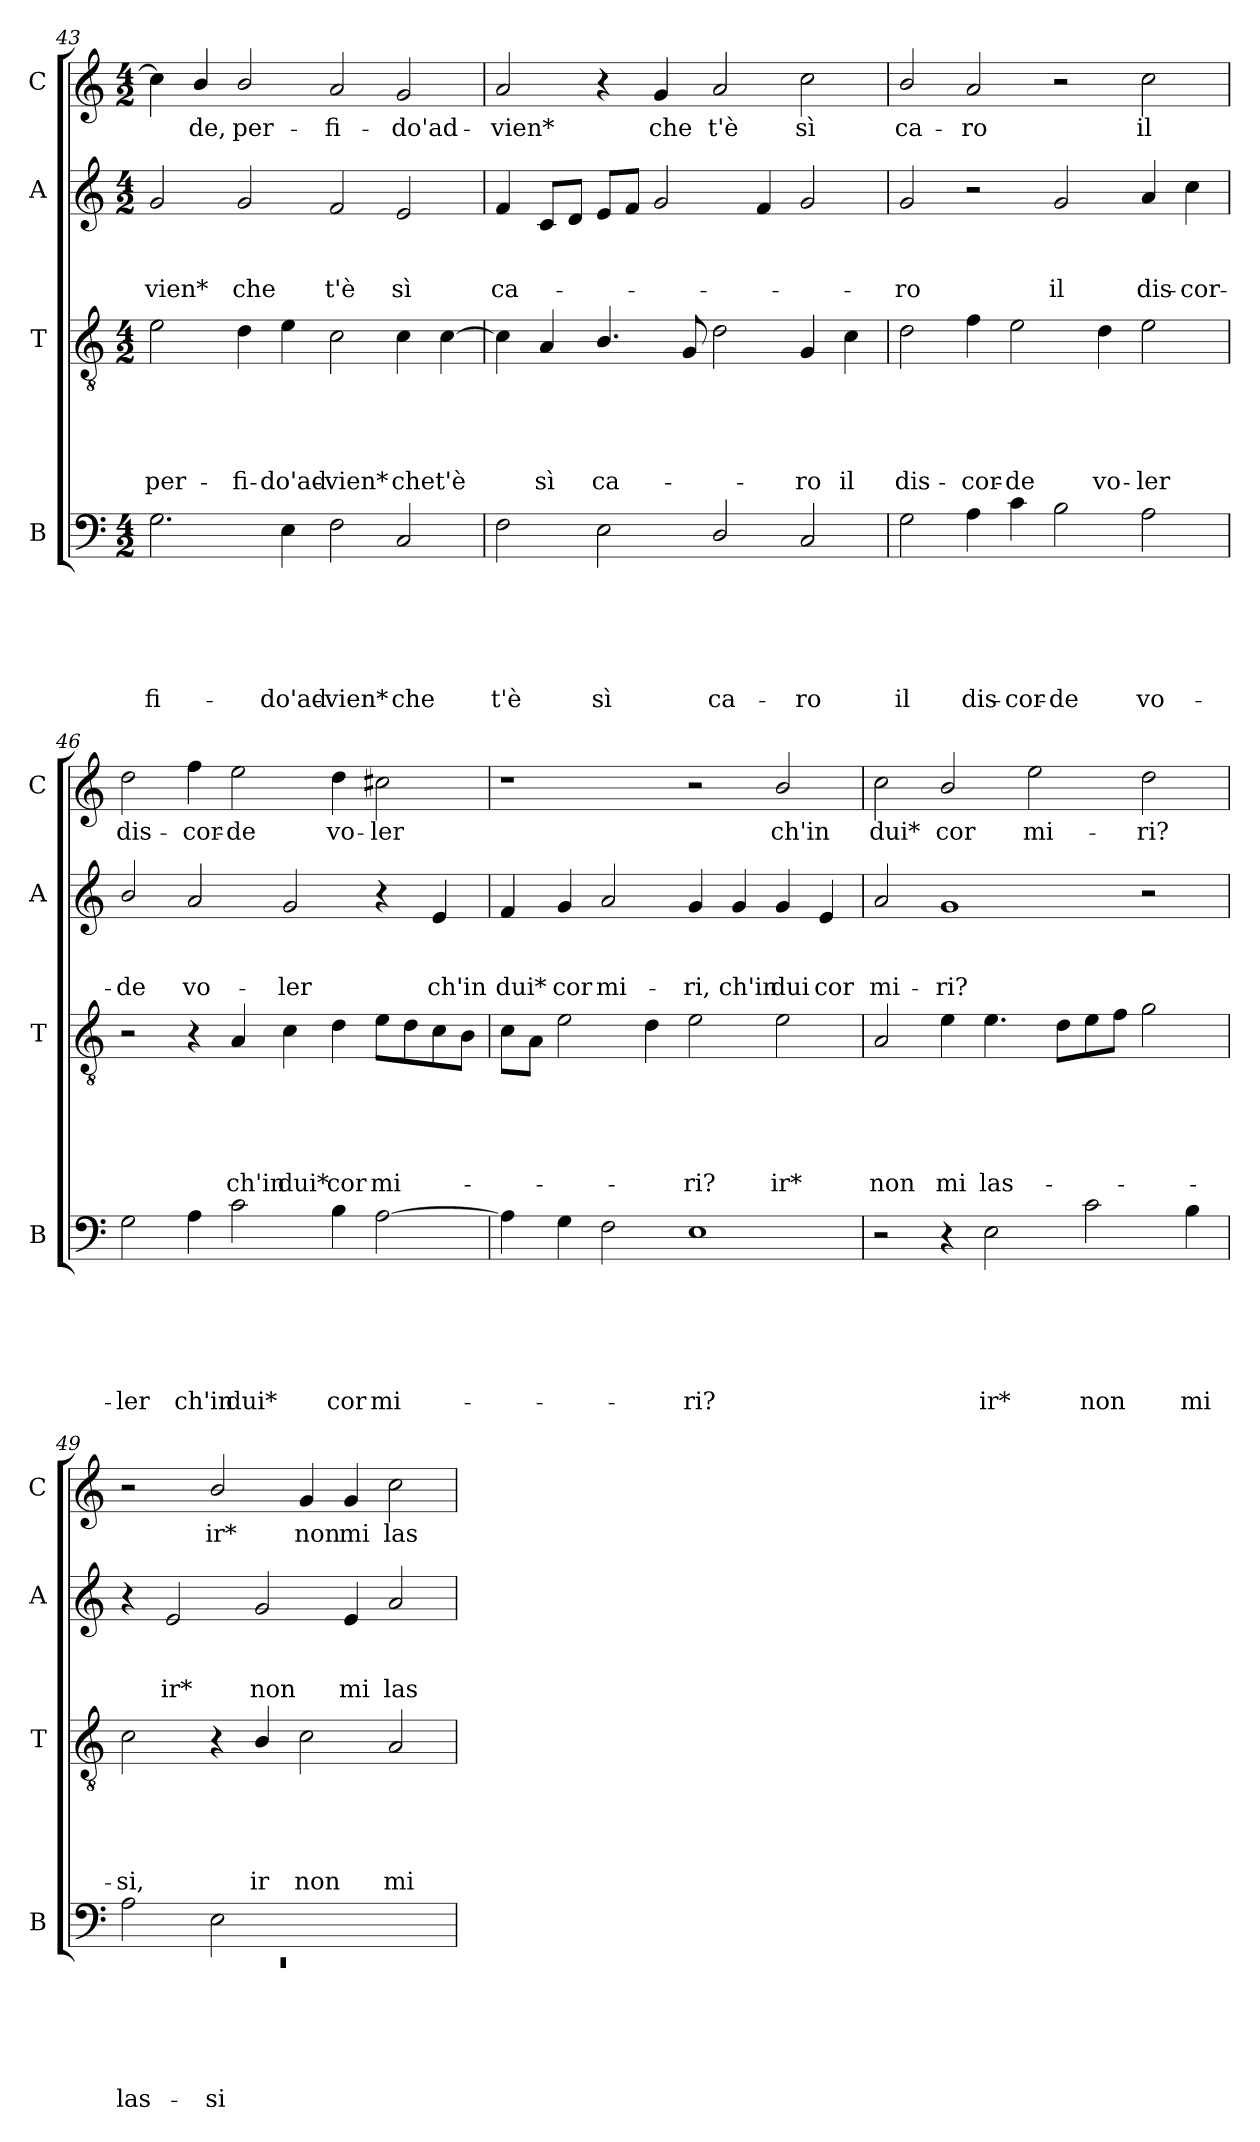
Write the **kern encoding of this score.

**kern	**text	**text	**text	**text	**text	**text	**kern	**text	**text	**text	**text	**text	**kern	**text	**text	**text	**kern	**text
*part4	*part4	*part4	*part4	*part4	*part4	*part4	*part3	*part3	*part3	*part3	*part3	*part3	*part2	*part2	*part2	*part2	*part1	*part1
*staff4	*staff4	*staff4	*staff4	*staff4	*staff4	*staff4	*staff3	*staff3	*staff3	*staff3	*staff3	*staff3	*staff2	*staff2	*staff2	*staff2	*staff1	*staff1
*I"B	*	*	*	*	*	*	*I"T	*	*	*	*	*	*I"A	*	*	*	*I"C	*
*I'B	*	*	*	*	*	*	*I'T	*	*	*	*	*	*I'A	*	*	*	*I'C	*
*clefF4	*	*	*	*	*	*	*clefGv2	*	*	*	*	*	*clefG2	*	*	*	*clefG2	*
*k[]	*	*	*	*	*	*	*k[]	*	*	*	*	*	*k[]	*	*	*	*k[]	*
*C:	*	*	*	*	*	*	*C:	*	*	*	*	*	*C:	*	*	*	*C:	*
*M4/2	*	*	*	*	*	*	*M4/2	*	*	*	*	*	*M4/2	*	*	*	*M4/2	*
=43	=43	=43	=43	=43	=43	=43	=43	=43	=43	=43	=43	=43	=43	=43	=43	=43	=43	=43
!	!	!	!	!	!	!LO:LY:b	!	!	!	!	!	!LO:LY:b	!	!	!	!LO:LY:b	!	!
2.G\	.	.	.	.	.	-fi-	2e\	.	.	.	.	per-	2g/	.	.	-vien*	4cc\]	.
!	!	!	!	!	!	!	!	!	!	!	!	!	!	!	!	!	!	!LO:LY:b
.	.	.	.	.	.	.	.	.	.	.	.	.	.	.	.	.	4b/	-de,
!	!	!	!	!	!	!	!	!	!	!	!	!LO:LY:b	!	!	!	!LO:LY:b	!	!LO:LY:b
.	.	.	.	.	.	.	4d\	.	.	.	.	-fi-	2g/	.	.	che	2b/	per-
!	!	!	!	!	!	!LO:LY:b	!	!	!	!	!	!LO:LY:b	!	!	!	!	!	!
4E\	.	.	.	.	.	-do'ad-	4e\	.	.	.	.	-do'ad-	.	.	.	.	.	.
!	!	!	!	!	!	!LO:LY:b	!	!	!	!	!	!LO:LY:b	!	!	!	!LO:LY:b	!	!LO:LY:b
2F\	.	.	.	.	.	-vien*	2c\	.	.	.	.	-vien*	2f/	.	.	t'è	2a/	-fi-
!	!	!	!	!	!	!LO:LY:b	!	!	!	!	!	!LO:LY:b	!	!	!	!LO:LY:b	!	!LO:LY:b
2C/	.	.	.	.	.	che	4c\	.	.	.	.	che	2e/	.	.	sì	2g/	-do'ad-
!	!	!	!	!	!	!	!	!	!	!	!	!LO:LY:b	!	!	!	!	!	!
.	.	.	.	.	.	.	[>4c\	.	.	.	.	t'è	.	.	.	.	.	.
!!LO:PB:g=z
=44	=44	=44	=44	=44	=44	=44	=44	=44	=44	=44	=44	=44	=44	=44	=44	=44	=44	=44
!	!	!	!	!	!	!LO:LY:b	!	!	!	!	!	!	!	!	!	!LO:LY:b	!	!LO:LY:b
2F\	.	.	.	.	.	t'è	4c\]	.	.	.	.	.	4f/	.	.	ca-	2a/	-vien*
!	!	!	!	!	!	!	!	!	!	!	!	!LO:LY:b	!	!	!	!	!	!
.	.	.	.	.	.	.	4A/	.	.	.	.	sì	8c/L	.	.	.	.	.
.	.	.	.	.	.	.	.	.	.	.	.	.	8d/J	.	.	.	.	.
!	!	!	!	!	!	!LO:LY:b	!	!	!	!	!	!LO:LY:b	!	!	!	!	!	!
2E\	.	.	.	.	.	sì	4.B/	.	.	.	.	ca-	8e/L	.	.	.	4r	.
.	.	.	.	.	.	.	.	.	.	.	.	.	8f/J	.	.	.	.	.
!	!	!	!	!	!	!	!	!	!	!	!	!	!	!	!	!	!	!LO:LY:b
.	.	.	.	.	.	.	.	.	.	.	.	.	2g/	.	.	.	4g/	che
.	.	.	.	.	.	.	8G/	.	.	.	.	.	.	.	.	.	.	.
!	!	!	!	!	!	!LO:LY:b	!	!	!	!	!	!	!	!	!	!	!	!LO:LY:b
2D/	.	.	.	.	.	ca-	2d\	.	.	.	.	.	.	.	.	.	2a/	t'è
.	.	.	.	.	.	.	.	.	.	.	.	.	4f/	.	.	.	.	.
!	!	!	!	!	!	!LO:LY:b	!	!	!	!	!	!LO:LY:b	!	!	!	!	!	!LO:LY:b
2C/	.	.	.	.	.	-ro	4G/	.	.	.	.	-ro	2g/	.	.	.	2cc\	sì
!	!	!	!	!	!	!	!	!	!	!	!	!LO:LY:b	!	!	!	!	!	!
.	.	.	.	.	.	.	4c\	.	.	.	.	il	.	.	.	.	.	.
=45	=45	=45	=45	=45	=45	=45	=45	=45	=45	=45	=45	=45	=45	=45	=45	=45	=45	=45
!	!	!	!	!	!	!LO:LY:b	!	!	!	!	!	!LO:LY:b	!	!	!	!LO:LY:b	!	!LO:LY:b
2G\	.	.	.	.	.	il	2d\	.	.	.	.	dis-	2g/	.	.	-ro	2b/	ca-
!	!	!	!	!	!	!LO:LY:b	!	!	!	!	!	!LO:LY:b	!	!	!	!	!	!LO:LY:b
4A\	.	.	.	.	.	dis-	4f\	.	.	.	.	-cor-	2r	.	.	.	2a/	-ro
!	!	!	!	!	!	!LO:LY:b	!	!	!	!	!	!LO:LY:b	!	!	!	!	!	!
4c\	.	.	.	.	.	-cor-	2e\	.	.	.	.	-de	.	.	.	.	.	.
!	!	!	!	!	!	!LO:LY:b	!	!	!	!	!	!	!	!	!	!LO:LY:b	!	!
2B\	.	.	.	.	.	-de	.	.	.	.	.	.	2g/	.	.	il	2r	.
!	!	!	!	!	!	!	!	!	!	!	!	!LO:LY:b	!	!	!	!	!	!
.	.	.	.	.	.	.	4d\	.	.	.	.	vo-	.	.	.	.	.	.
!	!	!	!	!	!	!LO:LY:b	!	!	!	!	!	!LO:LY:b	!	!	!	!LO:LY:b	!	!LO:LY:b
2A\	.	.	.	.	.	vo-	2e\	.	.	.	.	-ler	4a/	.	.	dis-	2cc\	il
!	!	!	!	!	!	!	!	!	!	!	!	!	!	!	!	!LO:LY:b	!	!
.	.	.	.	.	.	.	.	.	.	.	.	.	4cc\	.	.	-cor-	.	.
=46	=46	=46	=46	=46	=46	=46	=46	=46	=46	=46	=46	=46	=46	=46	=46	=46	=46	=46
!	!	!	!	!	!	!LO:LY:b	!	!	!	!	!	!	!	!	!	!LO:LY:b	!	!LO:LY:b
2G\	.	.	.	.	.	-ler	2r	.	.	.	.	.	2b/	.	.	-de	2dd\	dis-
!	!	!	!	!	!	!LO:LY:b	!	!	!	!	!	!	!	!	!	!LO:LY:b	!	!LO:LY:b
4A\	.	.	.	.	.	ch'in	4r	.	.	.	.	.	2a/	.	.	vo-	4ff\	-cor-
!	!	!	!	!	!	!LO:LY:b	!	!	!	!	!	!LO:LY:b	!	!	!	!	!	!LO:LY:b
2c\	.	.	.	.	.	dui*	4A/	.	.	.	.	ch'in	.	.	.	.	2ee\	-de
!	!	!	!	!	!	!	!	!	!	!	!	!LO:LY:b	!	!	!	!LO:LY:b	!	!
.	.	.	.	.	.	.	4c\	.	.	.	.	dui*	2g/	.	.	-ler	.	.
!	!	!	!	!	!	!LO:LY:b	!	!	!	!	!	!LO:LY:b	!	!	!	!	!	!LO:LY:b
4B\	.	.	.	.	.	cor	4d\	.	.	.	.	cor	.	.	.	.	4dd\	vo-
!	!	!	!	!	!	!LO:LY:b	!	!	!	!	!	!LO:LY:b	!	!	!	!	!	!LO:LY:b
[<2A\	.	.	.	.	.	mi-	8e\L	.	.	.	.	mi-	4r	.	.	.	2cc#X\	-ler
.	.	.	.	.	.	.	8d\	.	.	.	.	.	.	.	.	.	.	.
!	!	!	!	!	!	!	!	!	!	!	!	!	!	!	!	!LO:LY:b	!	!
.	.	.	.	.	.	.	8c\	.	.	.	.	.	4e/	.	.	ch'in	.	.
.	.	.	.	.	.	.	8B\J	.	.	.	.	.	.	.	.	.	.	.
!!LO:LB:g=z
=47	=47	=47	=47	=47	=47	=47	=47	=47	=47	=47	=47	=47	=47	=47	=47	=47	=47	=47
!	!	!	!	!	!	!	!	!	!	!	!	!	!	!	!	!LO:LY:b	!	!
4A\]	.	.	.	.	.	.	8c\L	.	.	.	.	.	4f/	.	.	dui*	1r	.
.	.	.	.	.	.	.	8A\J	.	.	.	.	.	.	.	.	.	.	.
!	!	!	!	!	!	!	!	!	!	!	!	!	!	!	!	!LO:LY:b	!	!
4G\	.	.	.	.	.	.	2e\	.	.	.	.	.	4g/	.	.	cor	.	.
!	!	!	!	!	!	!	!	!	!	!	!	!	!	!	!	!LO:LY:b	!	!
2F\	.	.	.	.	.	.	.	.	.	.	.	.	2a/	.	.	mi-	.	.
.	.	.	.	.	.	.	4d\	.	.	.	.	.	.	.	.	.	.	.
!	!	!	!	!	!	!LO:LY:b	!	!	!	!	!	!LO:LY:b	!	!	!	!LO:LY:b	!	!
1E	.	.	.	.	.	-ri?	2e\	.	.	.	.	-ri?	4g/	.	.	-ri,	2r	.
!	!	!	!	!	!	!	!	!	!	!	!	!	!	!	!	!LO:LY:b	!	!
.	.	.	.	.	.	.	.	.	.	.	.	.	4g/	.	.	ch'in	.	.
!	!	!	!	!	!	!	!	!	!	!	!	!LO:LY:b	!	!	!	!LO:LY:b	!	!LO:LY:b
.	.	.	.	.	.	.	2e\	.	.	.	.	ir*	4g/	.	.	dui	2b/	ch'in
!	!	!	!	!	!	!	!	!	!	!	!	!	!	!	!	!LO:LY:b	!	!
.	.	.	.	.	.	.	.	.	.	.	.	.	4e/	.	.	cor	.	.
=48	=48	=48	=48	=48	=48	=48	=48	=48	=48	=48	=48	=48	=48	=48	=48	=48	=48	=48
!	!	!	!	!	!	!	!	!	!	!	!	!LO:LY:b	!	!	!	!LO:LY:b	!	!LO:LY:b
2r	.	.	.	.	.	.	2A/	.	.	.	.	non	2a/	.	.	mi-	2cc\	dui*
!	!	!	!	!	!	!	!	!	!	!	!	!LO:LY:b	!	!	!	!LO:LY:b	!	!LO:LY:b
4r	.	.	.	.	.	.	4e\	.	.	.	.	mi	1g	.	.	-ri?	2b/	cor
!	!	!	!	!	!	!LO:LY:b	!	!	!	!	!	!LO:LY:b	!	!	!	!	!	!
2E\	.	.	.	.	.	ir*	4.e\	.	.	.	.	las-	.	.	.	.	.	.
!	!	!	!	!	!	!	!	!	!	!	!	!	!	!	!	!	!	!LO:LY:b
.	.	.	.	.	.	.	.	.	.	.	.	.	.	.	.	.	2ee\	mi-
.	.	.	.	.	.	.	8d\L	.	.	.	.	.	.	.	.	.	.	.
!	!	!	!	!	!	!LO:LY:b	!	!	!	!	!	!	!	!	!	!	!	!
2c\	.	.	.	.	.	non	8e\	.	.	.	.	.	.	.	.	.	.	.
.	.	.	.	.	.	.	8f\J	.	.	.	.	.	.	.	.	.	.	.
!	!	!	!	!	!	!	!	!	!	!	!	!	!	!	!	!	!	!LO:LY:b
.	.	.	.	.	.	.	2g\	.	.	.	.	.	2r	.	.	.	2dd\	-ri?
!	!	!	!	!	!	!LO:LY:b	!	!	!	!	!	!	!	!	!	!	!	!
4B\	.	.	.	.	.	mi	.	.	.	.	.	.	.	.	.	.	.	.
=49	=49	=49	=49	=49	=49	=49	=49	=49	=49	=49	=49	=49	=49	=49	=49	=49	=49	=49
*^	*	*	*	*	*	*	*	*	*	*	*	*	*	*	*	*	*	*
!	!LO:N:vis=1	!	!	!	!	!	!LO:LY:b	!	!	!	!	!	!LO:LY:b	!	!	!	!	!	!
2A\	0rEE	.	.	.	.	.	las-	2c\	.	.	.	.	-si,	4r	.	.	.	2r	.
!	!	!	!	!	!	!	!	!	!	!	!	!	!	!	!	!	!LO:LY:b	!	!
.	.	.	.	.	.	.	.	.	.	.	.	.	.	2e/	.	.	ir*	.	.
!	!	!	!	!	!	!	!LO:LY:b	!	!	!	!	!	!	!	!	!	!	!	!LO:LY:b
2E\	.	.	.	.	.	.	-si	4r	.	.	.	.	.	.	.	.	.	2b/	ir*
!	!	!	!	!	!	!	!	!	!	!	!	!	!LO:LY:b	!	!	!	!LO:LY:b	!	!
.	.	.	.	.	.	.	.	4B/	.	.	.	.	ir	2g/	.	.	non	.	.
!	!	!	!	!	!	!	!	!	!	!	!	!	!LO:LY:b	!	!	!	!	!	!LO:LY:b
1ryy	.	.	.	.	.	.	.	2c\	.	.	.	.	non	.	.	.	.	4g/	non
!	!	!	!	!	!	!	!	!	!	!	!	!	!	!	!	!	!LO:LY:b	!	!LO:LY:b
.	.	.	.	.	.	.	.	.	.	.	.	.	.	4e/	.	.	mi	4g/	mi
!	!	!	!	!	!	!	!	!	!	!	!	!	!LO:LY:b	!	!	!	!LO:LY:b	!	!LO:LY:b
.	.	.	.	.	.	.	.	2A/	.	.	.	.	mi	2a/	.	.	las-	2cc\	las-
*v	*v	*	*	*	*	*	*	*	*	*	*	*	*	*	*	*	*	*	*
=	=	=	=	=	=	=	=	=	=	=	=	=	=	=	=	=	=	=
*-	*-	*-	*-	*-	*-	*-	*-	*-	*-	*-	*-	*-	*-	*-	*-	*-	*-	*-
